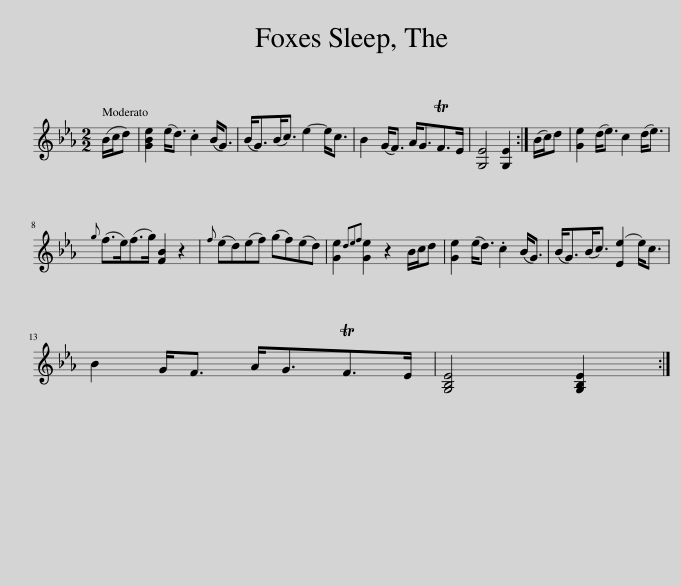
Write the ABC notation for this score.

X:1
L:1/8
M:2/2
I:linebreak $
K:Eb
V:1 treble
V:1
 (B/c/d) | [GBe]2 (e<d) .c2 (B<G) | (B<G)(B<c) e2- e<c | B2 (G<F) A<GTF>E | [G,E]4 [G,E]2 :| %5
 (B/c/)d | [Ge]2 (d<e) c2 (d<e) |${g} (f>e)(f>g) [FB]2 z2 |{f} (ed)(ef) (gf)(ed) | [Ge]2{def} [Ge]2 z2 B/c/d | %10
 [Ge]2 (e<d) .c2 (B<G) | (B<G)(B<c) ([Ee]2 e<)c |$ B2 G<F A<GTF>E | [G,B,E]4 [G,B,E]2 :| %14
